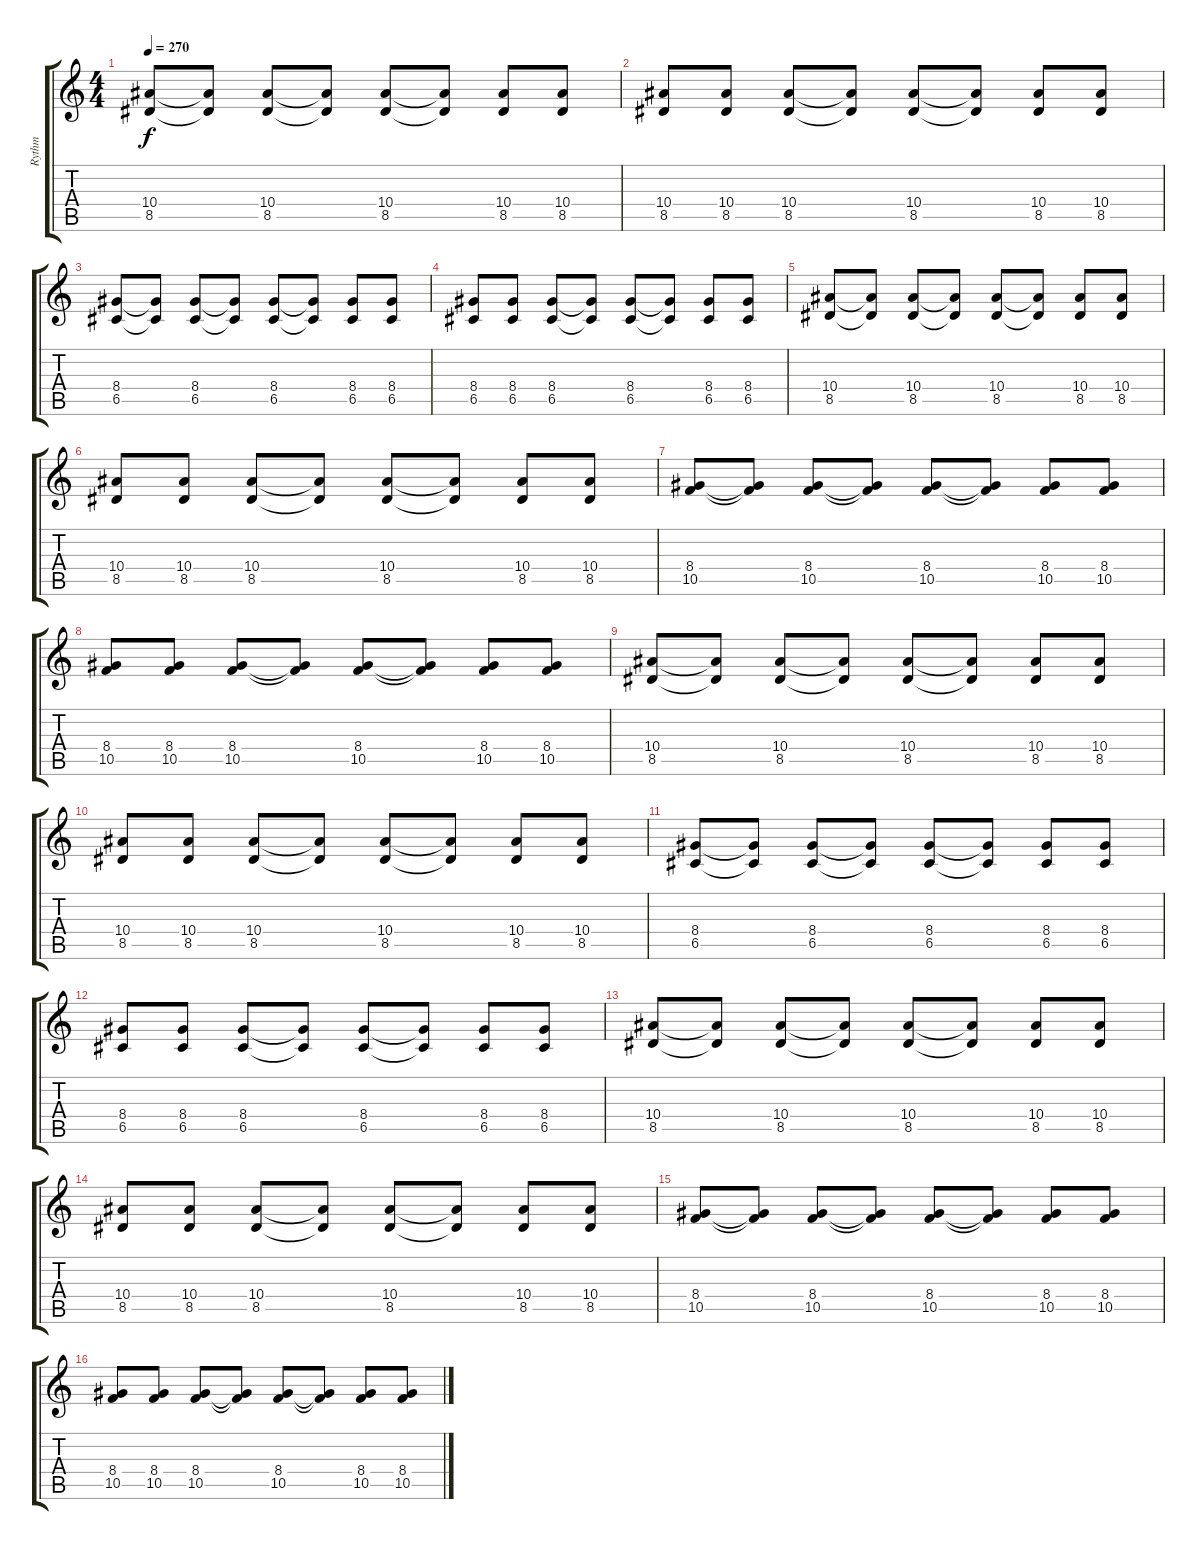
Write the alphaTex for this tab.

\track ("Rythm" "Rythm") {instrument distortionguitar}
\staff {score tabs}
\tuning (D4 A3 F3 C3 G2 C2) {hide}
\ts (4 4)
\tempo 270
\clef g2
\ks c
(10.4 8.5).8{dy f} (10.4{t} 8.5{t}).8 (10.4 8.5).8 (10.4{t} 8.5{t}).8 (10.4 8.5).8 (10.4{t} 8.5{t}).8 (10.4 8.5).8 (10.4 8.5).8 |
(10.4 8.5).8 (10.4 8.5).8 (10.4 8.5).8 (10.4{t} 8.5{t}).8 (10.4 8.5).8 (10.4{t} 8.5{t}).8 (10.4 8.5).8 (10.4 8.5).8 |
(8.4 6.5).8 (8.4{t} 6.5{t}).8 (8.4 6.5).8 (8.4{t} 6.5{t}).8 (8.4 6.5).8 (8.4{t} 6.5{t}).8 (8.4 6.5).8 (8.4 6.5).8 |
(8.4 6.5).8 (8.4 6.5).8 (8.4 6.5).8 (8.4{t} 6.5{t}).8 (8.4 6.5).8 (8.4{t} 6.5{t}).8 (8.4 6.5).8 (8.4 6.5).8 |
(10.4 8.5).8 (10.4{t} 8.5{t}).8 (10.4 8.5).8 (10.4{t} 8.5{t}).8 (10.4 8.5).8 (10.4{t} 8.5{t}).8 (10.4 8.5).8 (10.4 8.5).8 |
(10.4 8.5).8 (10.4 8.5).8 (10.4 8.5).8 (10.4{t} 8.5{t}).8 (10.4 8.5).8 (10.4{t} 8.5{t}).8 (10.4 8.5).8 (10.4 8.5).8 |
(8.4 10.5).8 (8.4{t} 10.5{t}).8 (8.4 10.5).8 (8.4{t} 10.5{t}).8 (8.4 10.5).8 (8.4{t} 10.5{t}).8 (8.4 10.5).8 (8.4 10.5).8 |
(8.4 10.5).8 (8.4 10.5).8 (8.4 10.5).8 (8.4{t} 10.5{t}).8 (8.4 10.5).8 (8.4{t} 10.5{t}).8 (8.4 10.5).8 (8.4 10.5).8 |
(10.4 8.5).8 (10.4{t} 8.5{t}).8 (10.4 8.5).8 (10.4{t} 8.5{t}).8 (10.4 8.5).8 (10.4{t} 8.5{t}).8 (10.4 8.5).8 (10.4 8.5).8 |
(10.4 8.5).8 (10.4 8.5).8 (10.4 8.5).8 (10.4{t} 8.5{t}).8 (10.4 8.5).8 (10.4{t} 8.5{t}).8 (10.4 8.5).8 (10.4 8.5).8 |
(8.4 6.5).8 (8.4{t} 6.5{t}).8 (8.4 6.5).8 (8.4{t} 6.5{t}).8 (8.4 6.5).8 (8.4{t} 6.5{t}).8 (8.4 6.5).8 (8.4 6.5).8 |
(8.4 6.5).8 (8.4 6.5).8 (8.4 6.5).8 (8.4{t} 6.5{t}).8 (8.4 6.5).8 (8.4{t} 6.5{t}).8 (8.4 6.5).8 (8.4 6.5).8 |
(10.4 8.5).8 (10.4{t} 8.5{t}).8 (10.4 8.5).8 (10.4{t} 8.5{t}).8 (10.4 8.5).8 (10.4{t} 8.5{t}).8 (10.4 8.5).8 (10.4 8.5).8 |
(10.4 8.5).8 (10.4 8.5).8 (10.4 8.5).8 (10.4{t} 8.5{t}).8 (10.4 8.5).8 (10.4{t} 8.5{t}).8 (10.4 8.5).8 (10.4 8.5).8 |
(8.4 10.5).8 (8.4{t} 10.5{t}).8 (8.4 10.5).8 (8.4{t} 10.5{t}).8 (8.4 10.5).8 (8.4{t} 10.5{t}).8 (8.4 10.5).8 (8.4 10.5).8 |
(8.4 10.5).8 (8.4 10.5).8 (8.4 10.5).8 (8.4{t} 10.5{t}).8 (8.4 10.5).8 (8.4{t} 10.5{t}).8 (8.4 10.5).8 (8.4 10.5).8
